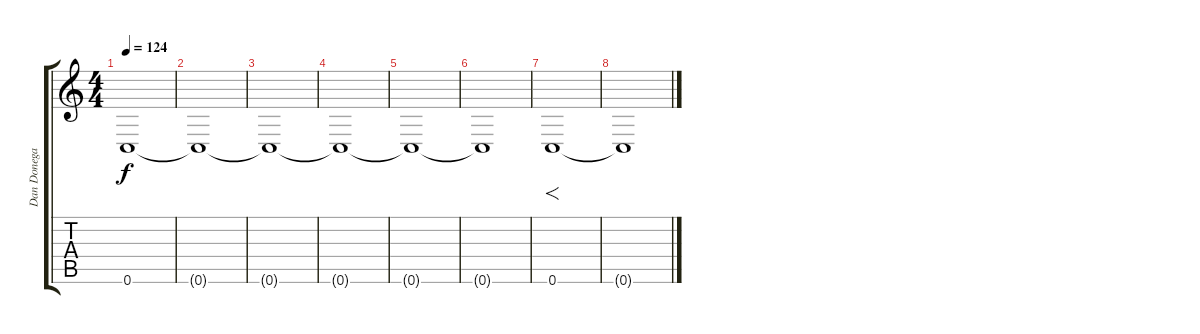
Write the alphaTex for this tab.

\track ("Dan Donegan 3" "Dan Donega") {instrument distortionguitar}
\staff {score tabs}
\tuning (D4 A3 F3 C3 G2 C2) {hide}
\ts (4 4)
\tempo 124
\clef g2
\ks c
0.6{t}.1{dy f} |
0.6{t}.1 |
0.6{t}.1 |
0.6{t}.1 |
0.6{t}.1 |
0.6{t}.1 |
0.6.1{f} |
0.6{t}.1
